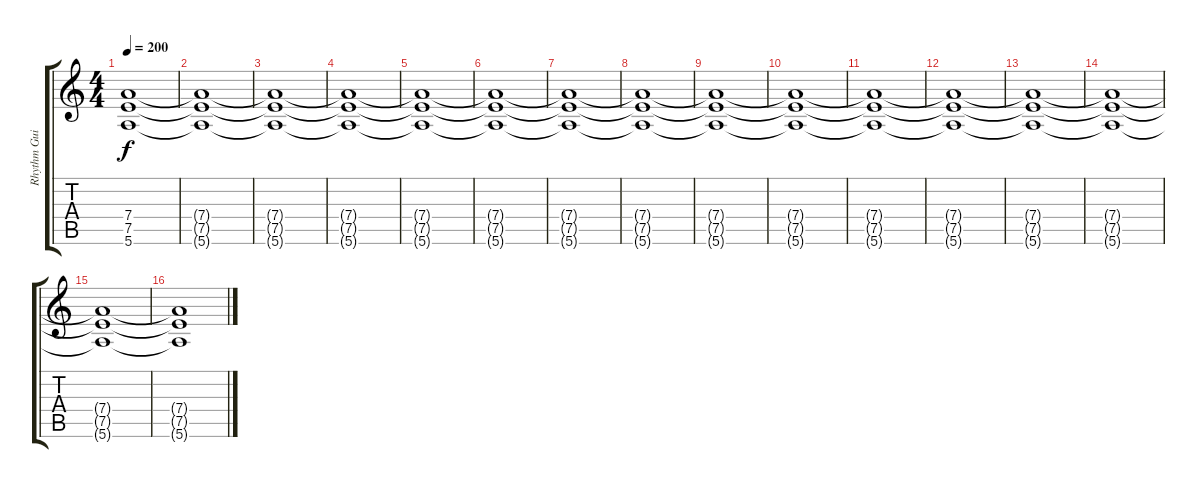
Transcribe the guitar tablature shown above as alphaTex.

\track ("Rhythm Guitar" "Rhythm Gui") {instrument distortionguitar}
\staff {score tabs}
\tuning (E4 B3 G3 D3 A2 E2) {hide}
\ts (4 4)
\tempo 200
\clef g2
\ks c
(7.4{t} 7.5{t} 5.6{t}).1{dy f volume 8} |
(7.4{t} 7.5{t} 5.6{t}).1 |
(7.4{t} 7.5{t} 5.6{t}).1{volume 7} |
(7.4{t} 7.5{t} 5.6{t}).1 |
(7.4{t} 7.5{t} 5.6{t}).1{volume 6} |
(7.4{t} 7.5{t} 5.6{t}).1 |
(7.4{t} 7.5{t} 5.6{t}).1{volume 6} |
(7.4{t} 7.5{t} 5.6{t}).1 |
(7.4{t} 7.5{t} 5.6{t}).1 |
(7.4{t} 7.5{t} 5.6{t}).1 |
(7.4{t} 7.5{t} 5.6{t}).1 |
(7.4{t} 7.5{t} 5.6{t}).1 |
(7.4{t} 7.5{t} 5.6{t}).1 |
(7.4{t} 7.5{t} 5.6{t}).1 |
(7.4{t} 7.5{t} 5.6{t}).1 |
(7.4{t} 7.5{t} 5.6{t}).1
